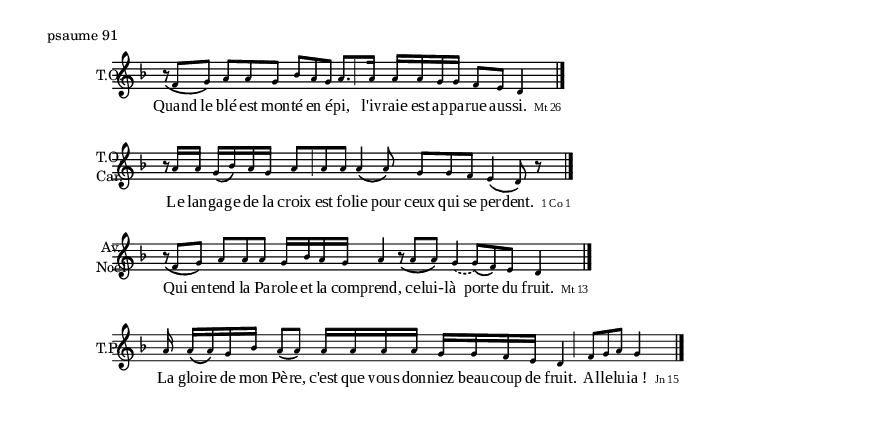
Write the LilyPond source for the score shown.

\version "2.12.0"
 \include "definitions.ly"
 \markup {psaume 91 }


\relative a' { 
	\new Staff {
		\cadenzaOn
		\key f \major
		\set Staff.instrumentName = \markup{ \center-column { T.O. } }
		
		\times 2/3 { r8_\( f[  g\)] } \times 2/3 { a[ a  g] } \times 2/3 { bes[ a  g] } a8.[
		\cesure \pespace  a16] a[ a g g] f8[ e] d4 

		
		
		\endBar
	}

	\addlyrics {
		Quand le blé est mon -- té en é -- pi, l'iv -- raie est ap -- pa -- rue aus -- si.
 		\markup { \citation #"Mt 26" } }
	
	
}
\relative a'{ 
	\new Staff {
		\cadenzaOn
		\key f \major
		\set Staff.instrumentName = \markup{ \center-column { T.O. Car. } }
		
		r8 a16[ a] g[\( bes\) a g] \times 2/3 { a8[
		\cesure a a] } \times 2/3 { a4\(  a8\) } \times 2/3 { g[ g  f] } e4\( d8\) r

		
		
		\endBar
	}

	\addlyrics {
		Le lan -- ga -- ge de la croix est fo -- lie pour ceux qui se per -- dent.
 		\markup { \citation #"1 Co 1" } }
	
	
}

\relative a' { 
	\new Staff {
		\cadenzaOn
		\key f \major
		\set Staff.instrumentName = \markup{ \center-column { Av. Noël } }
		
		\times 2/3 { r8_\( f[  g\)] } \times 2/3 { a[ a  a] } g16[ bes a g] a4 
		\pespace
		\times 2/3 { r8_\( a[ a\)] }
		\slurDashed
		g4(
		
		\times 2/3 { g8)[\( f\) e] } d4

		
		
		\endBar
	}

	\addlyrics {
		Qui en -- tend la Pa -- role et la com -- prend, ce -- lui-l -- à  por -- te du fruit.
 		\markup { \citation #"Mt 13" } }
	
	
}

\relative a' { 
	\new Staff {
		\cadenzaOn
		\key f \major
		\set Staff.instrumentName = \markup{ \center-column { T.P. } }
		
		a16 a[\( a\) g bes] a8[\( a\)] a16[ a a a] g[ g f e] d4 
		\cesureall \pespace  \times 2/3 {f8[ g a]} g4 

		
		
		\endBar
	}

	\addlyrics {
		La gloi -- re de mon Pè -- re, c'est que vous don -- niez beau -- coup de fruit. Al -- le -- lu -- "ia !"
 		\markup { \citation #"Jn 15" } }
	
	
}

